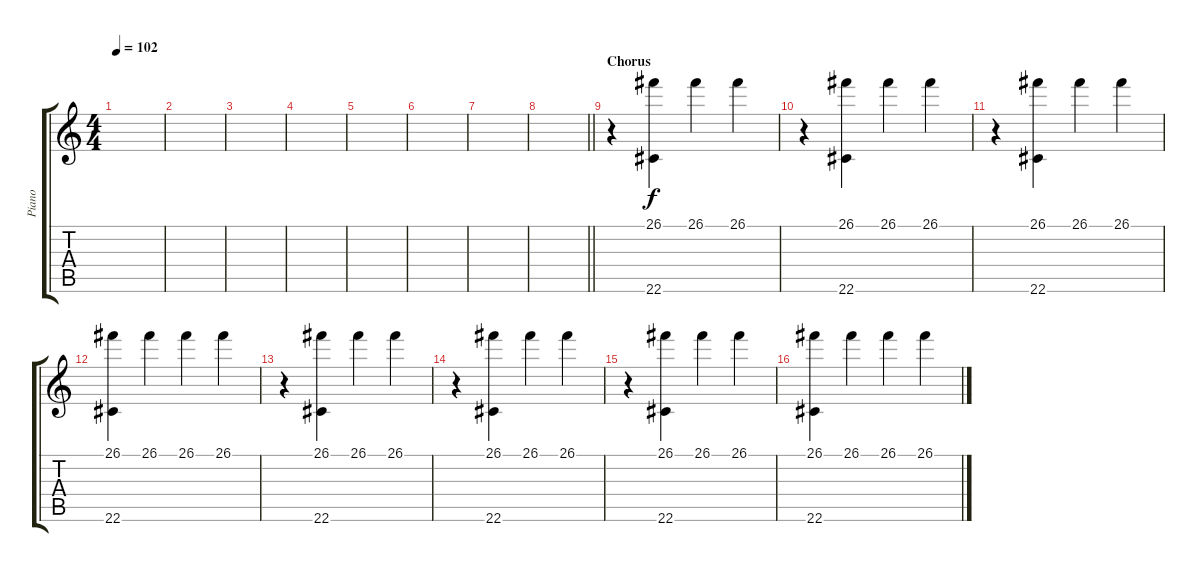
\track ("Piano" "Piano") {instrument acousticgrandpiano}
\staff {score tabs}
\tuning (E4 Bb3 Gb3 Db3 Ab2 Eb2) {hide}
\ts (4 4)
\tempo 102
\clef g2
\ks c
|
|
|
|
|
|
|
\barLineRight lightlight
|
\section ("" "Chorus")
r.4 (26.1 22.6).4 26.1.4 26.1.4 |
r.4 (26.1 22.6).4 26.1.4 26.1.4 |
r.4 (26.1 22.6).4 26.1.4 26.1.4 |
(26.1 22.6).4 26.1.4 26.1.4 26.1.4 |
r.4 (26.1 22.6).4 26.1.4 26.1.4 |
r.4 (26.1 22.6).4 26.1.4 26.1.4 |
r.4 (26.1 22.6).4 26.1.4 26.1.4 |
(26.1 22.6).4 26.1.4 26.1.4 26.1.4
